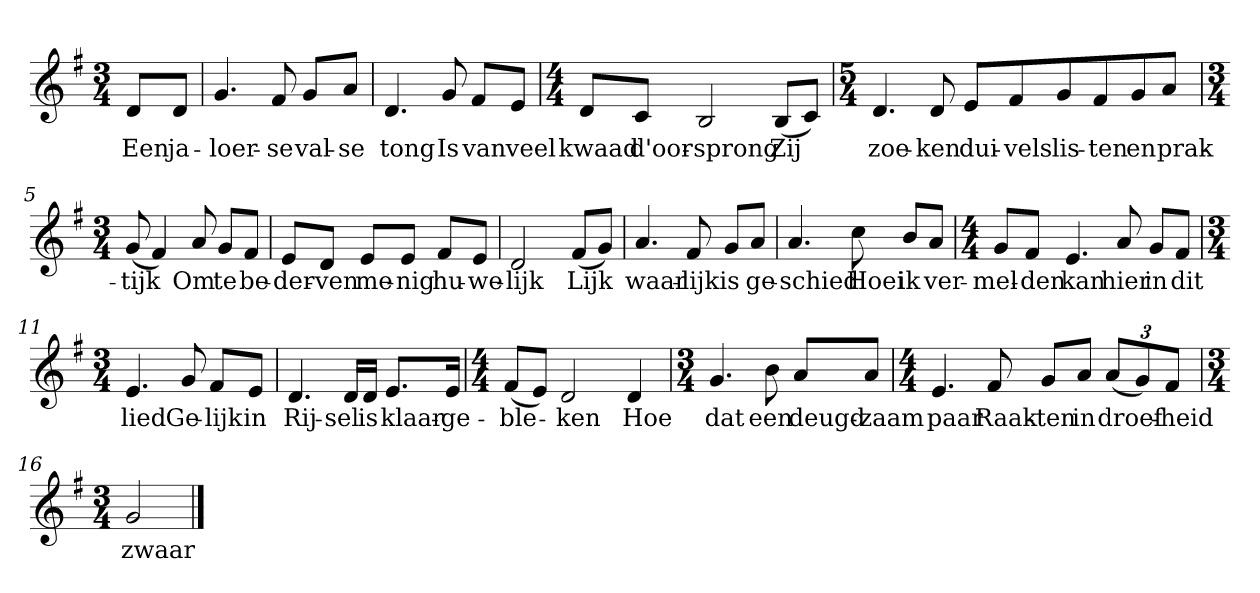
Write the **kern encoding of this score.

**kern	**text
*part1	*part1
*staff1	*staff1
*clefG2	*
*k[f#]	*
*G:	*
*M3/4	*
*MM120	*
=	=
8d/L	Een
8d/J	ja-
=1	=1
4.g	-loer-
8f#	-se
8g/L	val-
8a/J	-se
=2	=2
4.d	tong
8g	Is
8f#/L	van
8e/J	veel
=3	=3
*M4/4	*
8d/L	kwaad
8c/J	d'oor-
2B	-sprong
(8B/L	Zij
8c/J)	.
=4	=4
*M5/4	*
4.d	zoe-
8d	-ken
8e/L	dui-
8f#/	-vels
8g/	lis-
8f#/	-ten
8g/	en
8a/J	prak-
=5	=5
*M3/4	*
(8g	-tijk
4f#)	.
8a	Om
8g/L	te
8f#/J	be-
=6	=6
8e/L	-der-
8d/J	-ven
8e/L	me-
8e/J	-nig
8f#/L	hu-
8e/J	-we-
=7	=7
2d	-lijk
(8f#/L	Lijk
8g/J)	.
=8	=8
4.a	waar-
8f#	-lijk
8g/L	is
8a/J	ge-
=9	=9
4.a	-schied
8cc	Hoei
8b/L	ik
8a/J	ver-
=10	=10
*M4/4	*
8g/L	-mel-
8f#/J	-den
4.e	kan
8a	hier
8g/L	in
8f#/J	dit
=11	=11
*M3/4	*
4.e	lied
8g	Ge-
8f#/L	-lijk
8e/J	in
=12	=12
4.d	Rij-
16d/LL	-sel
16d/JJ	is
8.e/L	klaar-
16e/Jk	-ge-
=13	=13
*M4/4	*
(8f#/L	-ble-
8e/J)	.
2d	-ken
4d	Hoe
=14	=14
*M3/4	*
4.g	dat
8b	een
8a/L	deugd-
8a/J	-zaam
=15	=15
*M4/4	*
4.e	paar
8f#	Raak-
8g/L	-ten
8a/J	in
(12a/L	droef-
12g/)	.
12f#/J	-heid
=16	=16
*M3/4	*
2g	zwaar
==	==
*-	*-
